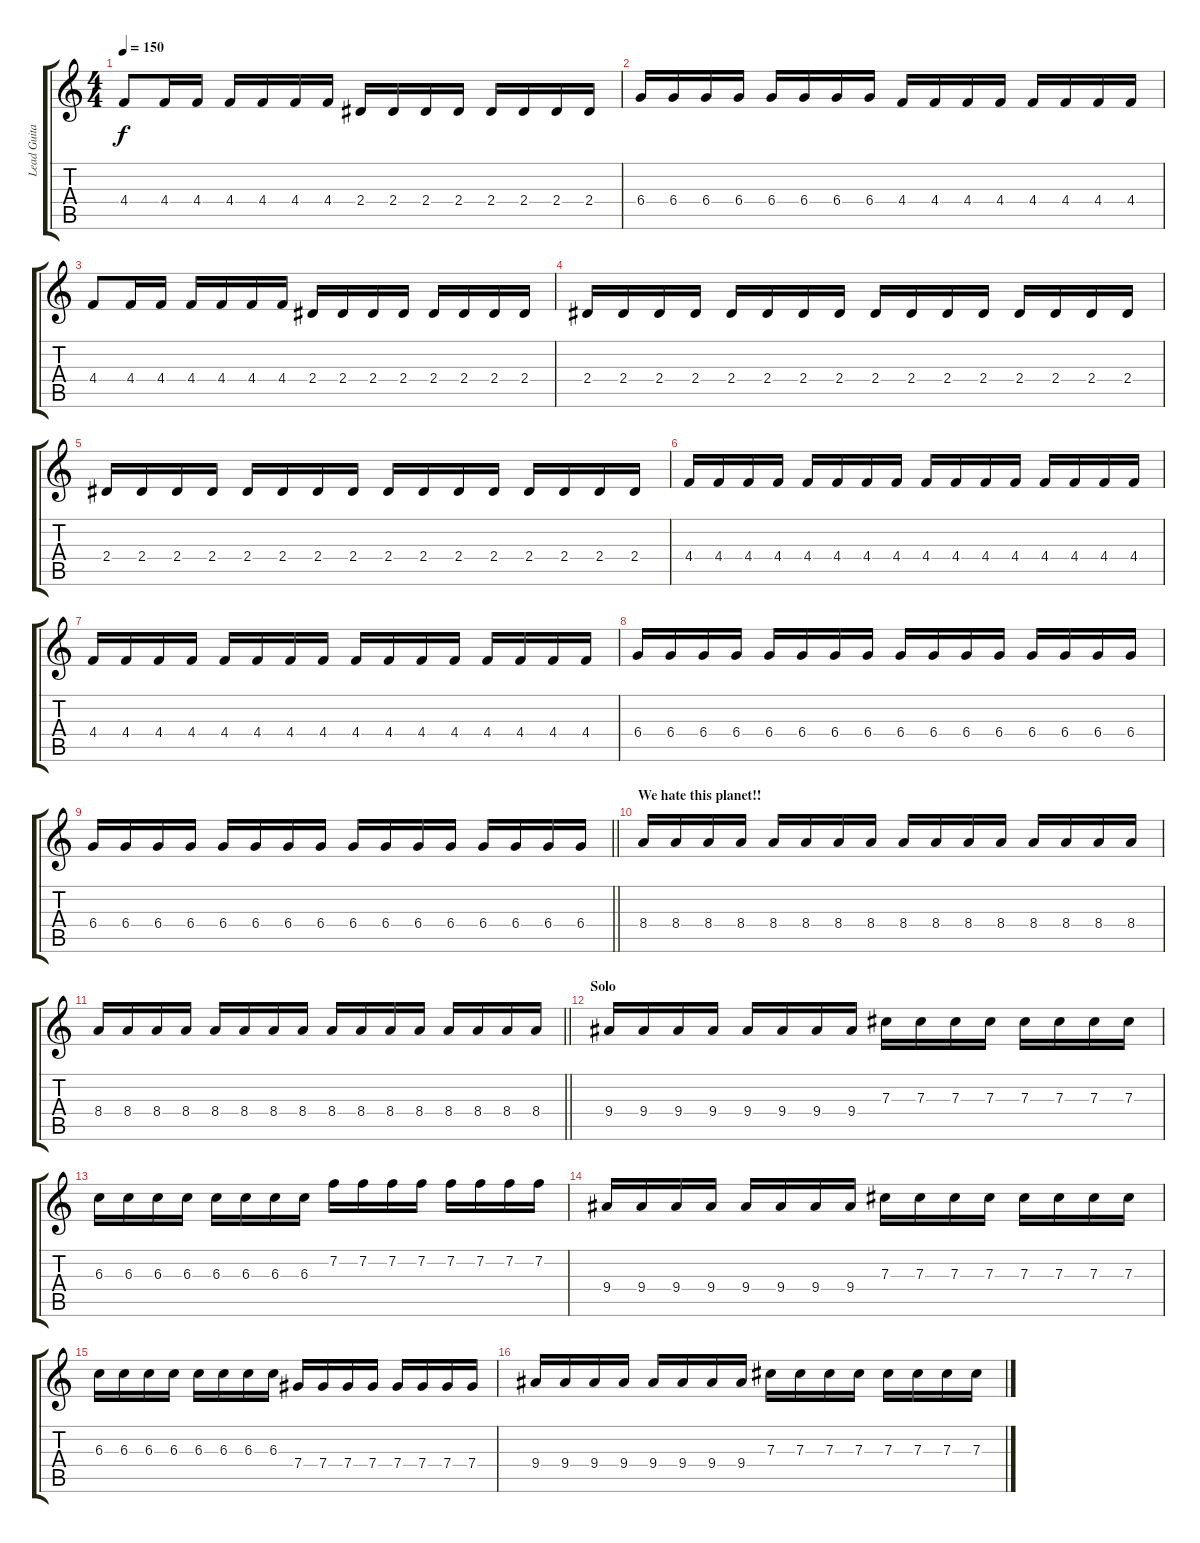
\track ("Lead Guitar" "Lead Guita") {instrument distortionguitar}
\staff {score tabs}
\tuning (Eb4 Bb3 Gb3 Db3 Ab2 Db2) {hide}
\ts (4 4)
\tempo 150
\clef g2
\ks c
4.4.8{dy f} 4.4.16 4.4.16 4.4.16 4.4.16 4.4.16 4.4.16 2.4.16 2.4.16 2.4.16 2.4.16 2.4.16 2.4.16 2.4.16 2.4.16 |
6.4.16 6.4.16 6.4.16 6.4.16 6.4.16 6.4.16 6.4.16 6.4.16 4.4.16 4.4.16 4.4.16 4.4.16 4.4.16 4.4.16 4.4.16 4.4.16 |
4.4.8 4.4.16 4.4.16 4.4.16 4.4.16 4.4.16 4.4.16 2.4.16 2.4.16 2.4.16 2.4.16 2.4.16 2.4.16 2.4.16 2.4.16 |
2.4.16 2.4.16 2.4.16 2.4.16 2.4.16 2.4.16 2.4.16 2.4.16 2.4.16 2.4.16 2.4.16 2.4.16 2.4.16 2.4.16 2.4.16 2.4.16 |
2.4.16 2.4.16 2.4.16 2.4.16 2.4.16 2.4.16 2.4.16 2.4.16 2.4.16 2.4.16 2.4.16 2.4.16 2.4.16 2.4.16 2.4.16 2.4.16 |
4.4.16 4.4.16 4.4.16 4.4.16 4.4.16 4.4.16 4.4.16 4.4.16 4.4.16 4.4.16 4.4.16 4.4.16 4.4.16 4.4.16 4.4.16 4.4.16 |
4.4.16 4.4.16 4.4.16 4.4.16 4.4.16 4.4.16 4.4.16 4.4.16 4.4.16 4.4.16 4.4.16 4.4.16 4.4.16 4.4.16 4.4.16 4.4.16 |
6.4.16 6.4.16 6.4.16 6.4.16 6.4.16 6.4.16 6.4.16 6.4.16 6.4.16 6.4.16 6.4.16 6.4.16 6.4.16 6.4.16 6.4.16 6.4.16 |
\barLineRight lightlight
6.4.16 6.4.16 6.4.16 6.4.16 6.4.16 6.4.16 6.4.16 6.4.16 6.4.16 6.4.16 6.4.16 6.4.16 6.4.16 6.4.16 6.4.16 6.4.16 |
\section ("" "We hate this planet!!")
8.4.16 8.4.16 8.4.16 8.4.16 8.4.16 8.4.16 8.4.16 8.4.16 8.4.16 8.4.16 8.4.16 8.4.16 8.4.16 8.4.16 8.4.16 8.4.16 |
\barLineRight lightlight
8.4.16 8.4.16 8.4.16 8.4.16 8.4.16 8.4.16 8.4.16 8.4.16 8.4.16 8.4.16 8.4.16 8.4.16 8.4.16 8.4.16 8.4.16 8.4.16 |
\section ("" "Solo")
9.4.16 9.4.16 9.4.16 9.4.16 9.4.16 9.4.16 9.4.16 9.4.16 7.3.16 7.3.16 7.3.16 7.3.16 7.3.16 7.3.16 7.3.16 7.3.16 |
6.3.16 6.3.16 6.3.16 6.3.16 6.3.16 6.3.16 6.3.16 6.3.16 7.2.16 7.2.16 7.2.16 7.2.16 7.2.16 7.2.16 7.2.16 7.2.16 |
9.4.16 9.4.16 9.4.16 9.4.16 9.4.16 9.4.16 9.4.16 9.4.16 7.3.16 7.3.16 7.3.16 7.3.16 7.3.16 7.3.16 7.3.16 7.3.16 |
6.3.16 6.3.16 6.3.16 6.3.16 6.3.16 6.3.16 6.3.16 6.3.16 7.4.16 7.4.16 7.4.16 7.4.16 7.4.16 7.4.16 7.4.16 7.4.16 |
9.4.16 9.4.16 9.4.16 9.4.16 9.4.16 9.4.16 9.4.16 9.4.16 7.3.16 7.3.16 7.3.16 7.3.16 7.3.16 7.3.16 7.3.16 7.3.16
